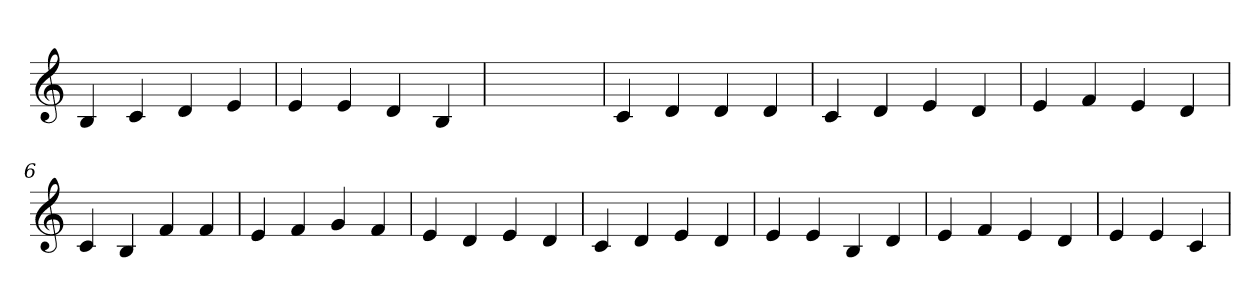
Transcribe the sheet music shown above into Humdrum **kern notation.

**kern
*part1
*staff1
*clefG2
=1
4B
4c
4d
4e
=2
4e
4e
4d
4B
=3
1ryy
=3
4c
4d
4d
4d
=4
4c
4d
4e
4d
=5
4e
4f
4e
4d
=6
4c
4B
4f
4f
=7
4e
4f
4g
4f
=8
4e
4d
4e
4d
=9
4c
4d
4e
4d
=10
4e
4e
4B
4d
=11
4e
4f
4e
4d
=12
4e
4e
4c
=
*-
